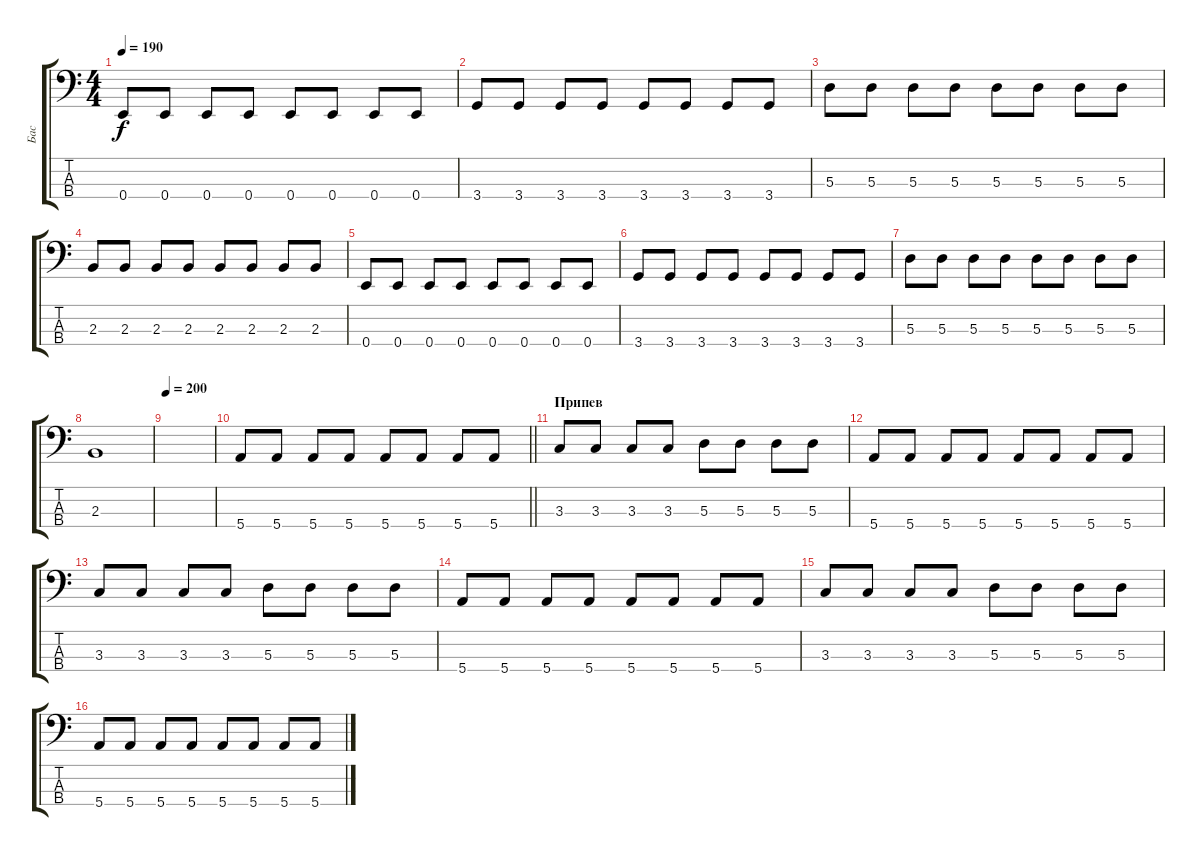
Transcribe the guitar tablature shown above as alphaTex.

\track ("Бас" "Бас") {instrument electricbassfinger}
\staff {score tabs}
\tuning (G2 D2 A1 E1) {hide}
\ts (4 4)
\tempo 190
\clef f4
\ks c
0.4.8{dy f} 0.4.8 0.4.8 0.4.8 0.4.8 0.4.8 0.4.8 0.4.8 |
3.4.8 3.4.8 3.4.8 3.4.8 3.4.8 3.4.8 3.4.8 3.4.8 |
5.3.8 5.3.8 5.3.8 5.3.8 5.3.8 5.3.8 5.3.8 5.3.8 |
2.3.8 2.3.8 2.3.8 2.3.8 2.3.8 2.3.8 2.3.8 2.3.8 |
0.4.8 0.4.8 0.4.8 0.4.8 0.4.8 0.4.8 0.4.8 0.4.8 |
3.4.8 3.4.8 3.4.8 3.4.8 3.4.8 3.4.8 3.4.8 3.4.8 |
5.3.8 5.3.8 5.3.8 5.3.8 5.3.8 5.3.8 5.3.8 5.3.8 |
2.3.1 |
\tempo 200
|
\barLineRight lightlight
5.4.8 5.4.8 5.4.8 5.4.8 5.4.8 5.4.8 5.4.8 5.4.8 |
\section ("" "Припев")
3.3.8 3.3.8 3.3.8 3.3.8 5.3.8 5.3.8 5.3.8 5.3.8 |
5.4.8 5.4.8 5.4.8 5.4.8 5.4.8 5.4.8 5.4.8 5.4.8 |
3.3.8 3.3.8 3.3.8 3.3.8 5.3.8 5.3.8 5.3.8 5.3.8 |
5.4.8 5.4.8 5.4.8 5.4.8 5.4.8 5.4.8 5.4.8 5.4.8 |
3.3.8 3.3.8 3.3.8 3.3.8 5.3.8 5.3.8 5.3.8 5.3.8 |
5.4.8 5.4.8 5.4.8 5.4.8 5.4.8 5.4.8 5.4.8 5.4.8
